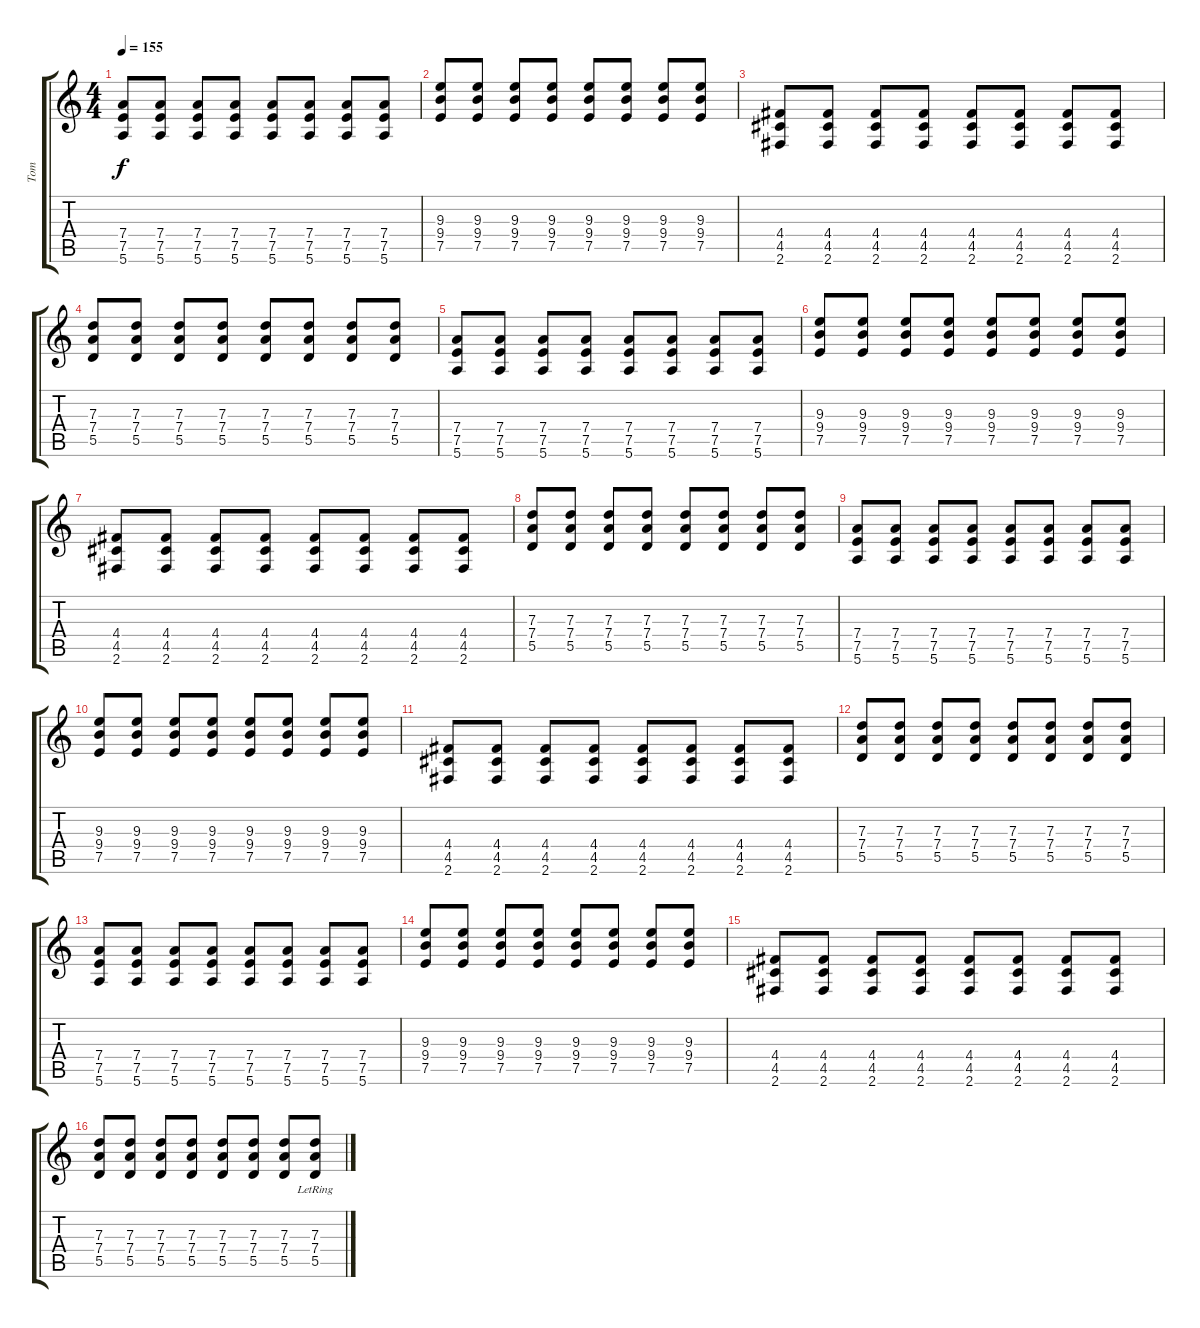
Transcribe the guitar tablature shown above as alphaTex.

\track ("Tom" "Tom") {instrument overdrivenguitar}
\staff {score tabs}
\tuning (E4 B3 G3 D3 A2 E2) {hide}
\ts (4 4)
\tempo 155
\clef g2
\ks c
(7.4 7.5 5.6).8{dy f volume 13 instrument overdrivenguitar} (7.4 7.5 5.6).8 (7.4 7.5 5.6).8 (7.4 7.5 5.6).8 (7.4 7.5 5.6).8 (7.4 7.5 5.6).8 (7.4 7.5 5.6).8 (7.4 7.5 5.6).8 |
(9.3 9.4 7.5).8 (9.3 9.4 7.5).8 (9.3 9.4 7.5).8 (9.3 9.4 7.5).8 (9.3 9.4 7.5).8 (9.3 9.4 7.5).8 (9.3 9.4 7.5).8 (9.3 9.4 7.5).8 |
(4.4 4.5 2.6).8 (4.4 4.5 2.6).8 (4.4 4.5 2.6).8 (4.4 4.5 2.6).8 (4.4 4.5 2.6).8 (4.4 4.5 2.6).8 (4.4 4.5 2.6).8 (4.4 4.5 2.6).8 |
(7.3 7.4 5.5).8 (7.3 7.4 5.5).8 (7.3 7.4 5.5).8 (7.3 7.4 5.5).8 (7.3 7.4 5.5).8 (7.3 7.4 5.5).8 (7.3 7.4 5.5).8 (7.3 7.4 5.5).8 |
(7.4 7.5 5.6).8 (7.4 7.5 5.6).8 (7.4 7.5 5.6).8 (7.4 7.5 5.6).8 (7.4 7.5 5.6).8 (7.4 7.5 5.6).8 (7.4 7.5 5.6).8 (7.4 7.5 5.6).8 |
(9.3 9.4 7.5).8 (9.3 9.4 7.5).8 (9.3 9.4 7.5).8 (9.3 9.4 7.5).8 (9.3 9.4 7.5).8 (9.3 9.4 7.5).8 (9.3 9.4 7.5).8 (9.3 9.4 7.5).8 |
(4.4 4.5 2.6).8 (4.4 4.5 2.6).8 (4.4 4.5 2.6).8 (4.4 4.5 2.6).8 (4.4 4.5 2.6).8 (4.4 4.5 2.6).8 (4.4 4.5 2.6).8 (4.4 4.5 2.6).8 |
(7.3 7.4 5.5).8 (7.3 7.4 5.5).8 (7.3 7.4 5.5).8 (7.3 7.4 5.5).8 (7.3 7.4 5.5).8 (7.3 7.4 5.5).8 (7.3 7.4 5.5).8 (7.3 7.4 5.5).8 |
(7.4 7.5 5.6).8 (7.4 7.5 5.6).8 (7.4 7.5 5.6).8 (7.4 7.5 5.6).8 (7.4 7.5 5.6).8 (7.4 7.5 5.6).8 (7.4 7.5 5.6).8 (7.4 7.5 5.6).8 |
(9.3 9.4 7.5).8 (9.3 9.4 7.5).8 (9.3 9.4 7.5).8 (9.3 9.4 7.5).8 (9.3 9.4 7.5).8 (9.3 9.4 7.5).8 (9.3 9.4 7.5).8 (9.3 9.4 7.5).8 |
(4.4 4.5 2.6).8 (4.4 4.5 2.6).8 (4.4 4.5 2.6).8 (4.4 4.5 2.6).8 (4.4 4.5 2.6).8 (4.4 4.5 2.6).8 (4.4 4.5 2.6).8 (4.4 4.5 2.6).8 |
(7.3 7.4 5.5).8 (7.3 7.4 5.5).8 (7.3 7.4 5.5).8 (7.3 7.4 5.5).8 (7.3 7.4 5.5).8 (7.3 7.4 5.5).8 (7.3 7.4 5.5).8 (7.3 7.4 5.5).8 |
(7.4 7.5 5.6).8 (7.4 7.5 5.6).8 (7.4 7.5 5.6).8 (7.4 7.5 5.6).8 (7.4 7.5 5.6).8 (7.4 7.5 5.6).8 (7.4 7.5 5.6).8 (7.4 7.5 5.6).8 |
(9.3 9.4 7.5).8 (9.3 9.4 7.5).8 (9.3 9.4 7.5).8 (9.3 9.4 7.5).8 (9.3 9.4 7.5).8 (9.3 9.4 7.5).8 (9.3 9.4 7.5).8 (9.3 9.4 7.5).8 |
(4.4 4.5 2.6).8 (4.4 4.5 2.6).8 (4.4 4.5 2.6).8 (4.4 4.5 2.6).8 (4.4 4.5 2.6).8 (4.4 4.5 2.6).8 (4.4 4.5 2.6).8 (4.4 4.5 2.6).8 |
(7.3 7.4 5.5).8 (7.3 7.4 5.5).8 (7.3 7.4 5.5).8 (7.3 7.4 5.5).8 (7.3 7.4 5.5).8 (7.3 7.4 5.5).8 (7.3 7.4 5.5).8 (7.3{lr} 7.4{lr} 5.5{lr}).8
